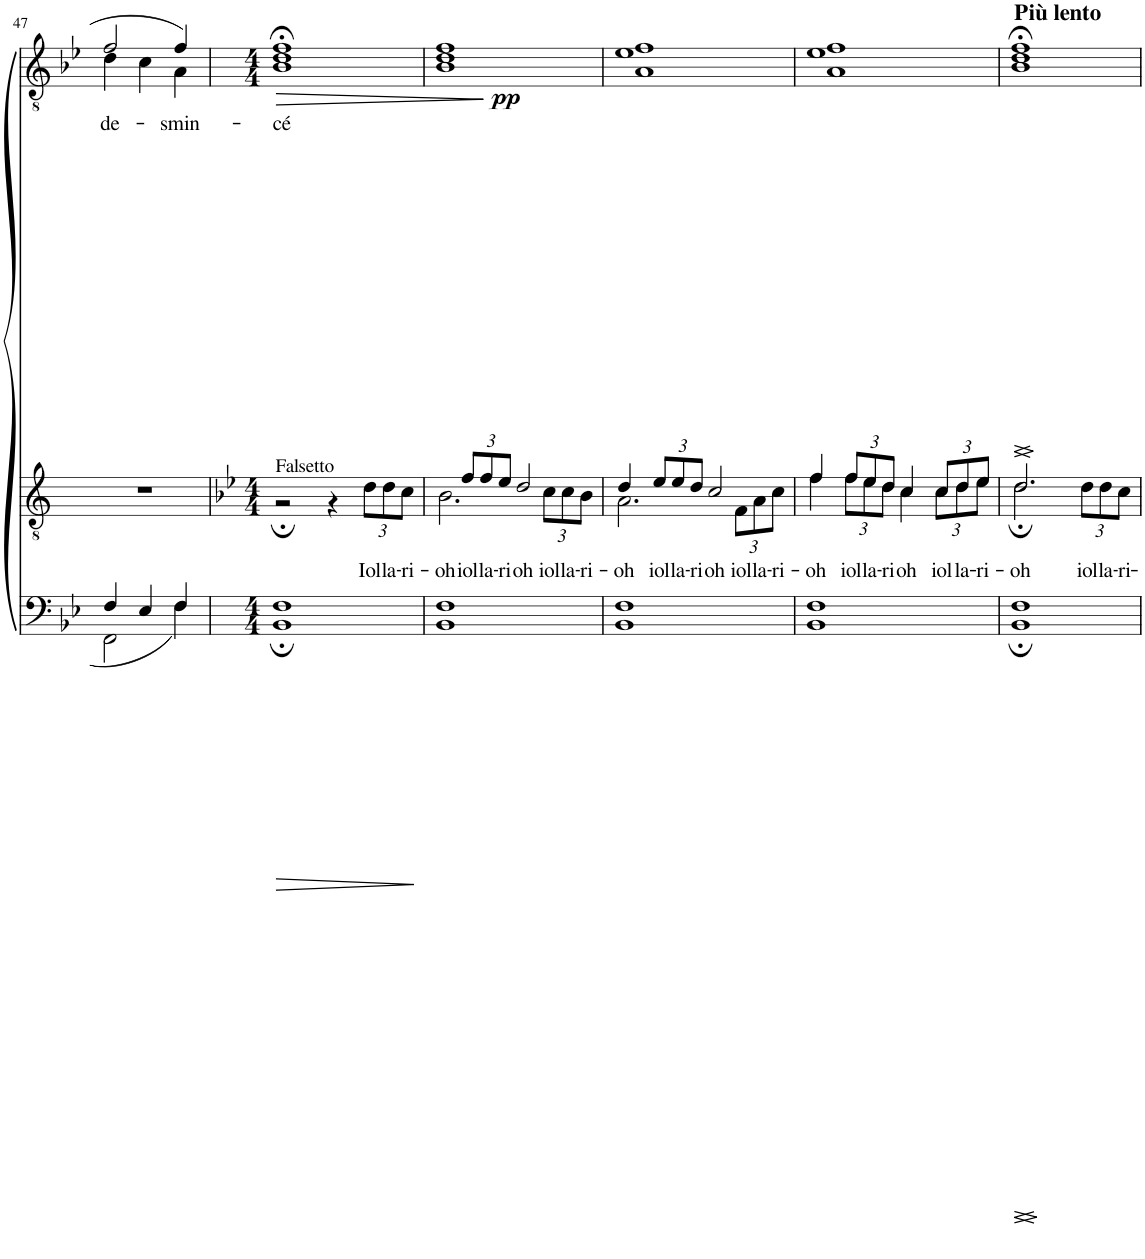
**kern	**dynam	**kern	**text	**kern	**text	**dynam
*part3	*part3	*part2	*part2	*part1	*part1	*part1
*staff3	*staff3	*staff2	*staff2	*staff1	*staff1	*staff1
*I"Bass	*	*I"Tenor	*	*I"Tenor	*	*
!!LO:PB:g=z
*clefF4	*	*clefGv2	*	*clefGv2	*	*
*k[b-e-]	*	*k[]	*	*k[b-e-]	*	*
*M3/4	*	*M3/4	*	*M3/4	*	*
=47	=47	=47	=47	=47	=47	=47
*^	*	*	*	*	*	*
!	!	!	!	!	!	!LO:LY:b	!
*	*	*	*	*	*^	*	*
4F/	2FF\	.	2.r	.	2f/	4d\	de-	.
4E-/	.	.	.	.	.	4c\	.	.
!	!	!	!	!	!	!	!LO:LY:b	!
4F/	4F\	.	.	.	4f/	4A\	-smin-	.
*	*	*	*	*	*v	*v	*	*
=48	=48	=48	=48	=48	=48	=48	=48
*	*	*	*k[b-e-]	*	*	*	*
*M4/4	*	*	*M4/4	*	*M4/4	*	*
*	*	*	*	*	*^	*	*
!	!	!	!LO:TX:a:t=Falsetto	!	!	!	!	!
!	!	!LO:HP:b	!	!	!	!	!LO:LY:b	!LO:HP:b
*	*	*	*^	*	*	*^	*	*
1F	1BB-;	>	1ryy	2r;	.	1f;<	1d	1B-	-cé	>
.	.	.	.	4r	.	.	.	.	.	.
*	*	*	*	*Xbrackettup	*	*	*	*	*	*
!	!	!	!	!	!LO:LY:b	!	!	!	!	!
.	.	.	.	12d\L	Iol-	.	.	.	.	.
!	!	!	!	!	!LO:LY:b	!	!	!	!	!
.	.	.	.	12d\	-la-	.	.	.	.	.
!	!	!	!	!	!LO:LY:b	!	!	!	!	!
.	.	.	.	12c\J	-ri-	.	.	.	.	.
=49	=49	=49	=49	=49	=49	=49	=49	=49	=49	=49
!	!	!	!	!	!LO:LY:b	!	!	!	!	!LO:DY:b
1F	1BB-	.	4ryy	2.B-\	-oh	1f	1d	1B-	.	pp
!	!	!	!	!	!LO:LY:b	!	!	!	!	!
.	.	.	12f/L	.	iol-	.	.	.	.	.
!	!	!	!	!	!LO:LY:b	!	!	!	!	!
.	.	.	12f/	.	-la-	.	.	.	.	.
!	!	!	!	!	!LO:LY:b	!	!	!	!	!
.	.	.	12e-/J	.	-ri-	.	.	.	.	.
!	!	!	!	!	!LO:LY:b	!	!	!	!	!
.	.	.	2d/	.	-oh	.	.	.	.	.
!	!	!	!	!	!LO:LY:b	!	!	!	!	!
.	.	.	.	12c\L	iol-	.	.	.	.	.
!	!	!	!	!	!LO:LY:b	!	!	!	!	!
.	.	.	.	12c\	-la-	.	.	.	.	.
!	!	!	!	!	!LO:LY:b	!	!	!	!	!
.	.	.	.	12B-\J	-ri-	.	.	.	.	.
=50	=50	=50	=50	=50	=50	=50	=50	=50	=50	=50
!	!	!	!	!	!LO:LY:b	!	!	!	!	!
1F	1BB-	.	4d/	2.A\	oh	1f	1e-	1A	.	.
!	!	!	!	!	!LO:LY:b	!	!	!	!	!
.	.	.	12e-/L	.	iol-	.	.	.	.	.
!	!	!	!	!	!LO:LY:b	!	!	!	!	!
.	.	.	12e-/	.	-la-	.	.	.	.	.
!	!	!	!	!	!LO:LY:b	!	!	!	!	!
.	.	.	12d/J	.	-ri-	.	.	.	.	.
!	!	!	!	!	!LO:LY:b	!	!	!	!	!
.	.	.	2c/	.	-oh	.	.	.	.	.
!	!	!	!	!	!LO:LY:b	!	!	!	!	!
.	.	.	.	12F\L	iol-	.	.	.	.	.
!	!	!	!	!	!LO:LY:b	!	!	!	!	!
.	.	.	.	12A\	-la-	.	.	.	.	.
!	!	!	!	!	!LO:LY:b	!	!	!	!	!
.	.	.	.	12c\J	-ri-	.	.	.	.	.
=51	=51	=51	=51	=51	=51	=51	=51	=51	=51	=51
!	!	!	!	!	!LO:LY:b	!	!	!	!	!
1F	1BB-	.	4f/	4f\	-oh	1f	1e-	1A	.	.
!	!	!	!	!	!LO:LY:b	!	!	!	!	!
.	.	.	12f/L	12f\L	iol-	.	.	.	.	.
!	!	!	!	!	!LO:LY:b	!	!	!	!	!
.	.	.	12e-/	12e-\	-la-	.	.	.	.	.
!	!	!	!	!	!LO:LY:b	!	!	!	!	!
.	.	.	12d/J	12d\J	-ri-	.	.	.	.	.
!	!	!	!	!	!LO:LY:b	!	!	!	!	!
.	.	.	4c/	4c\	-oh	.	.	.	.	.
!	!	!	!	!	!LO:LY:b	!	!	!	!	!
.	.	.	12c/L	12c\L	iol-	.	.	.	.	.
!	!	!	!	!	!LO:LY:b	!	!	!	!	!
.	.	.	12d/	12d\	-la-	.	.	.	.	.
!	!	!	!	!	!LO:LY:b	!	!	!	!	!
.	.	.	12e-/J	12e-\J	-ri-	.	.	.	.	.
=52	=52	=52	=52	=52	=52	=52	=52	=52	=52	=52
!	!	!	!	!	!	!LO:TX:a:B:t=Più lento	!	!	!	!
!	!	!LO:HP:b	!	!	!LO:LY:b	!	!	!	!	!LO:HP:b
1F	1BB-;	>	2.d/	2.d;\	-oh	1f;<	1d	1B-	.	>
!	!	!	!	!	!LO:LY:b	!	!	!	!	!
.	.	.	4ryy	12d\L	iol-	.	.	.	.	.
!	!	!	!	!	!LO:LY:b	!	!	!	!	!
.	.	.	.	12d\	-la-	.	.	.	.	.
!	!	!	!	!	!LO:LY:b	!	!	!	!	!
.	.	.	.	12c\J	-ri-	.	.	.	.	.
*v	*v	*	*	*	*	*v	*v	*v	*	*
*	*	*v	*v	*	*	*	*
.	] ]	.	.	.	.	] ]
=	=	=	=	=	=	=
*-	*-	*-	*-	*-	*-	*-
